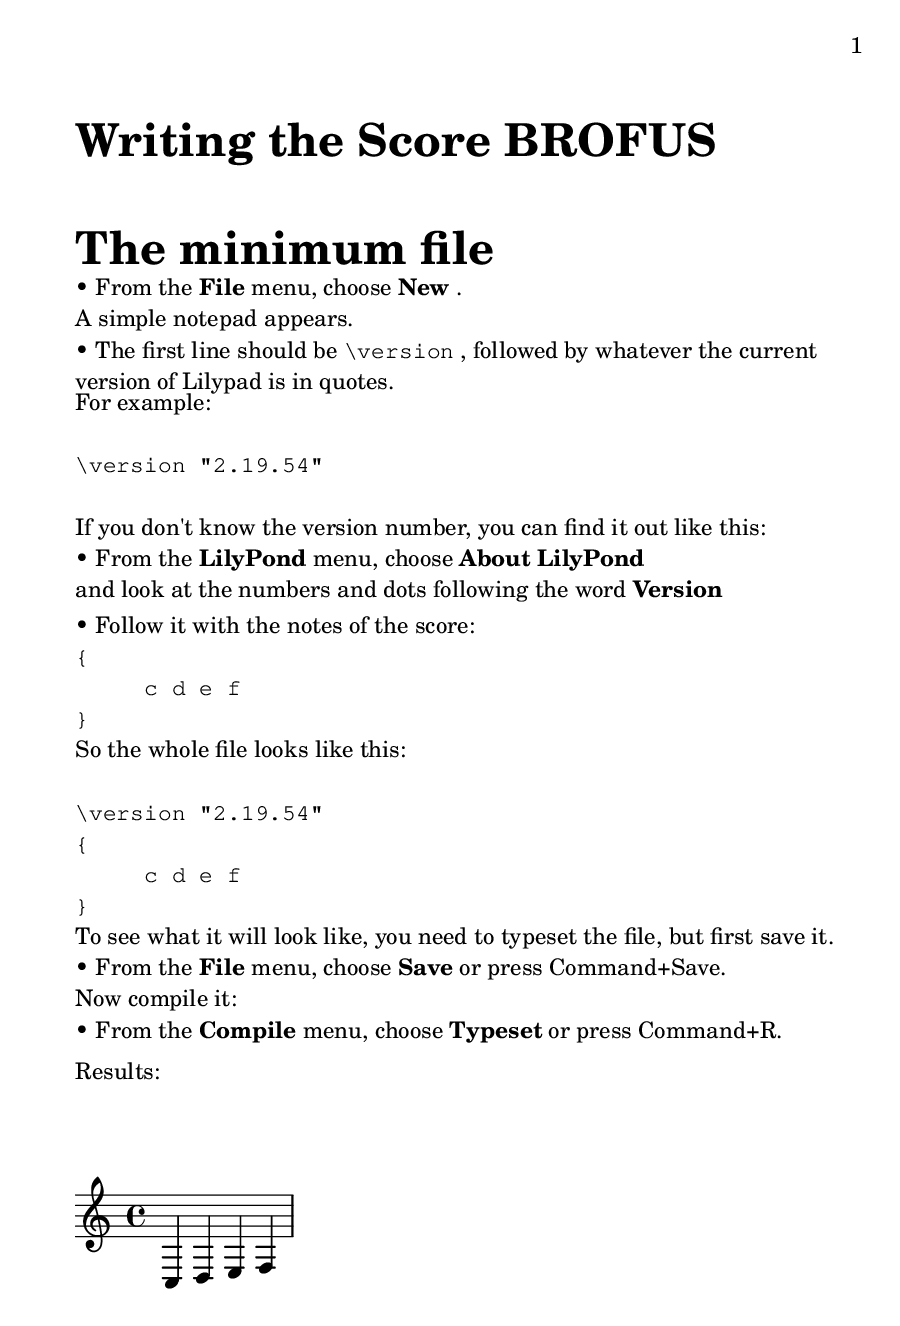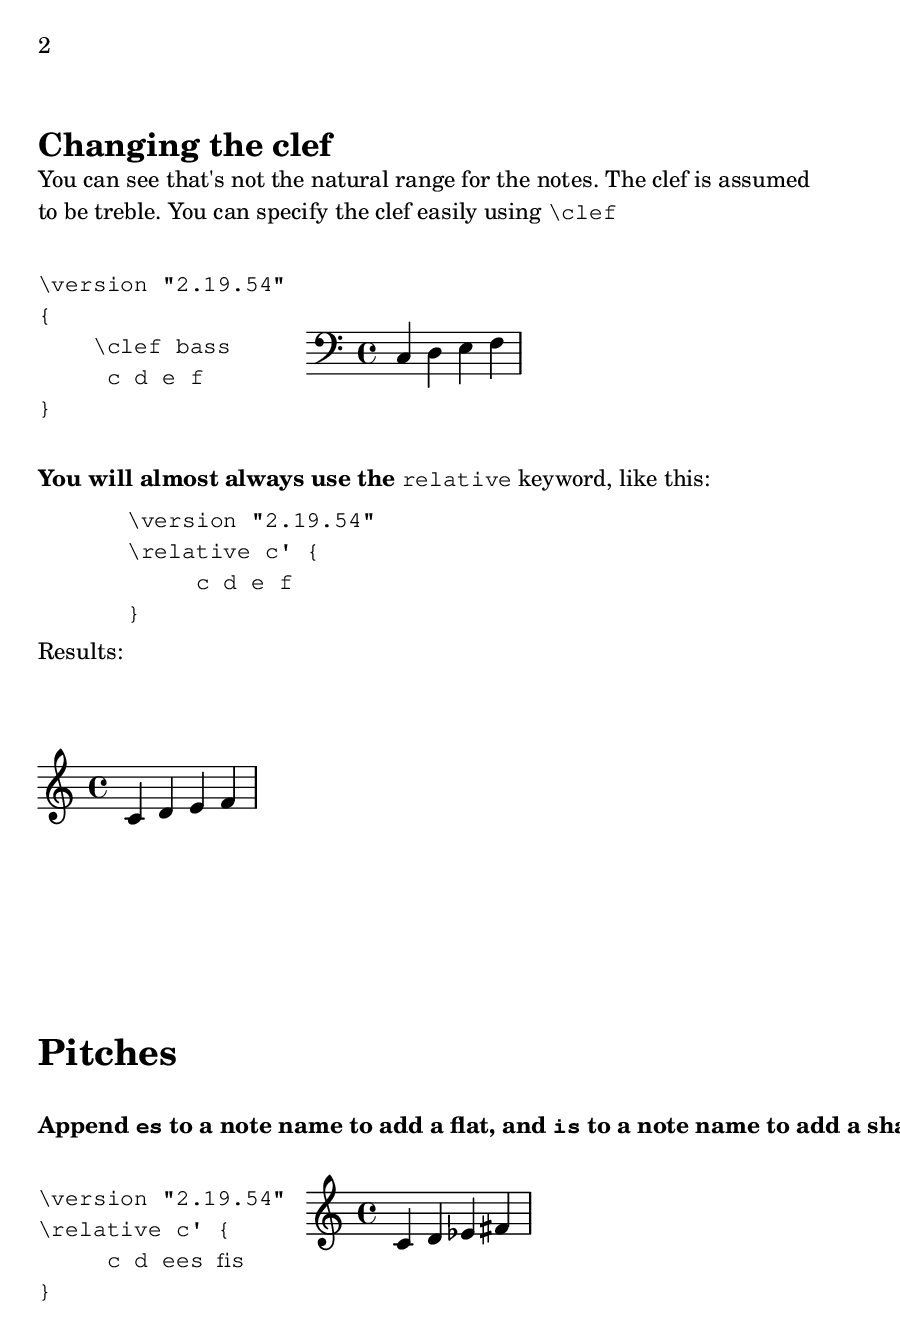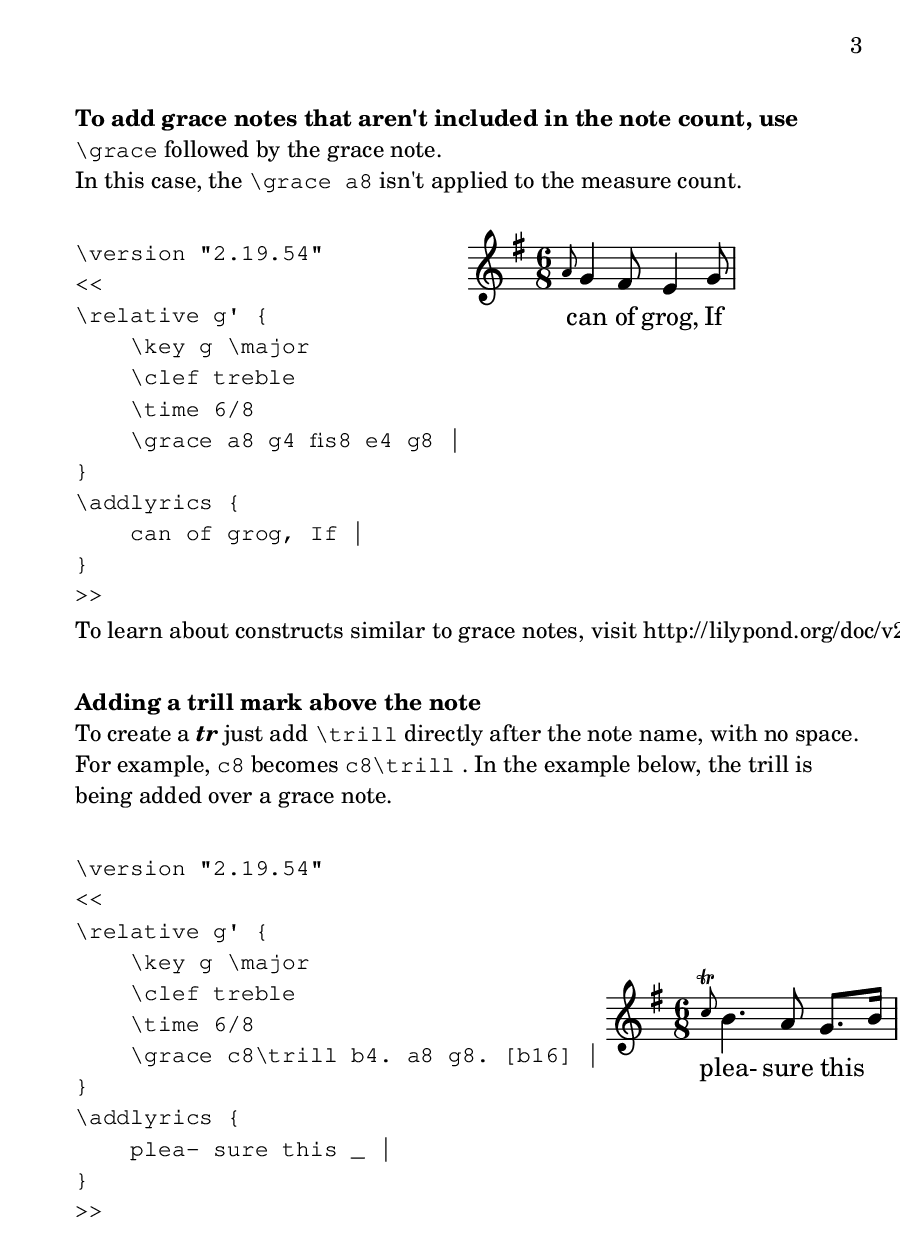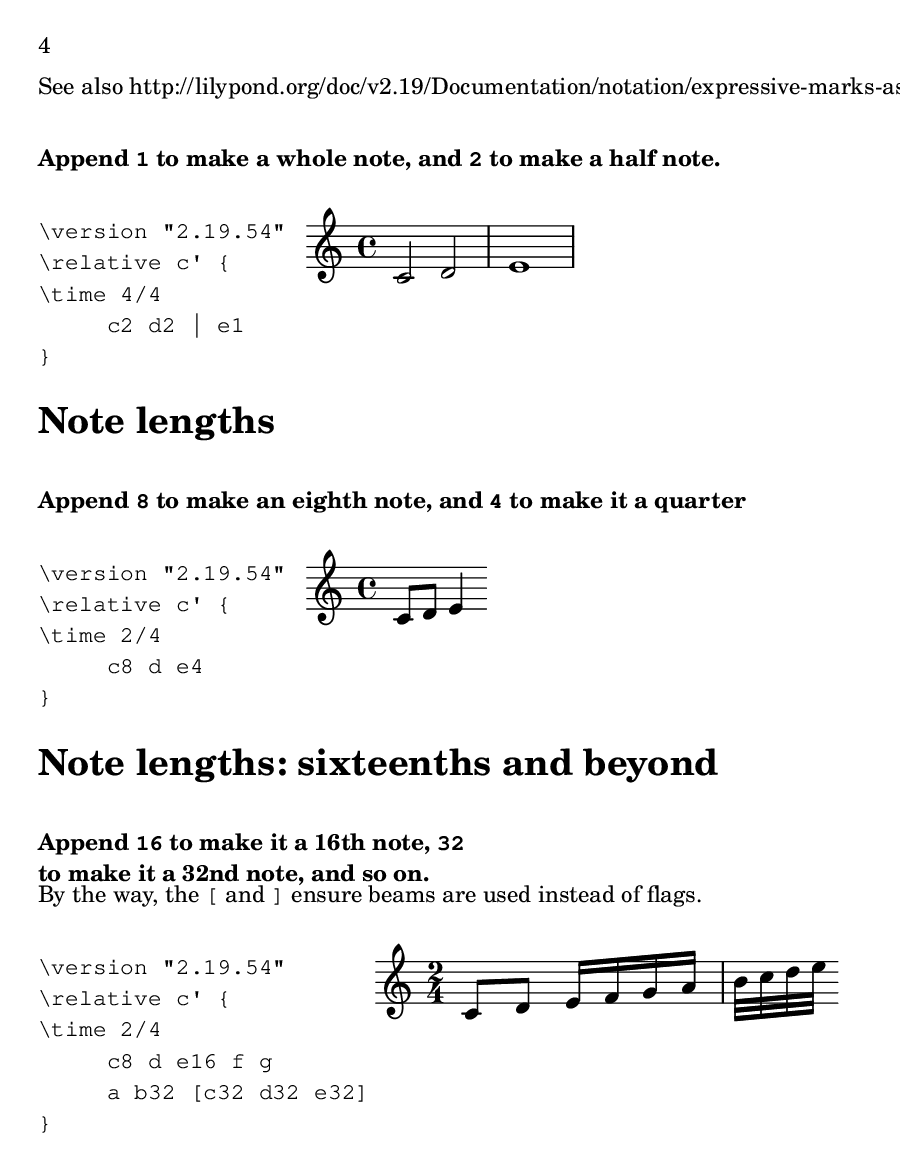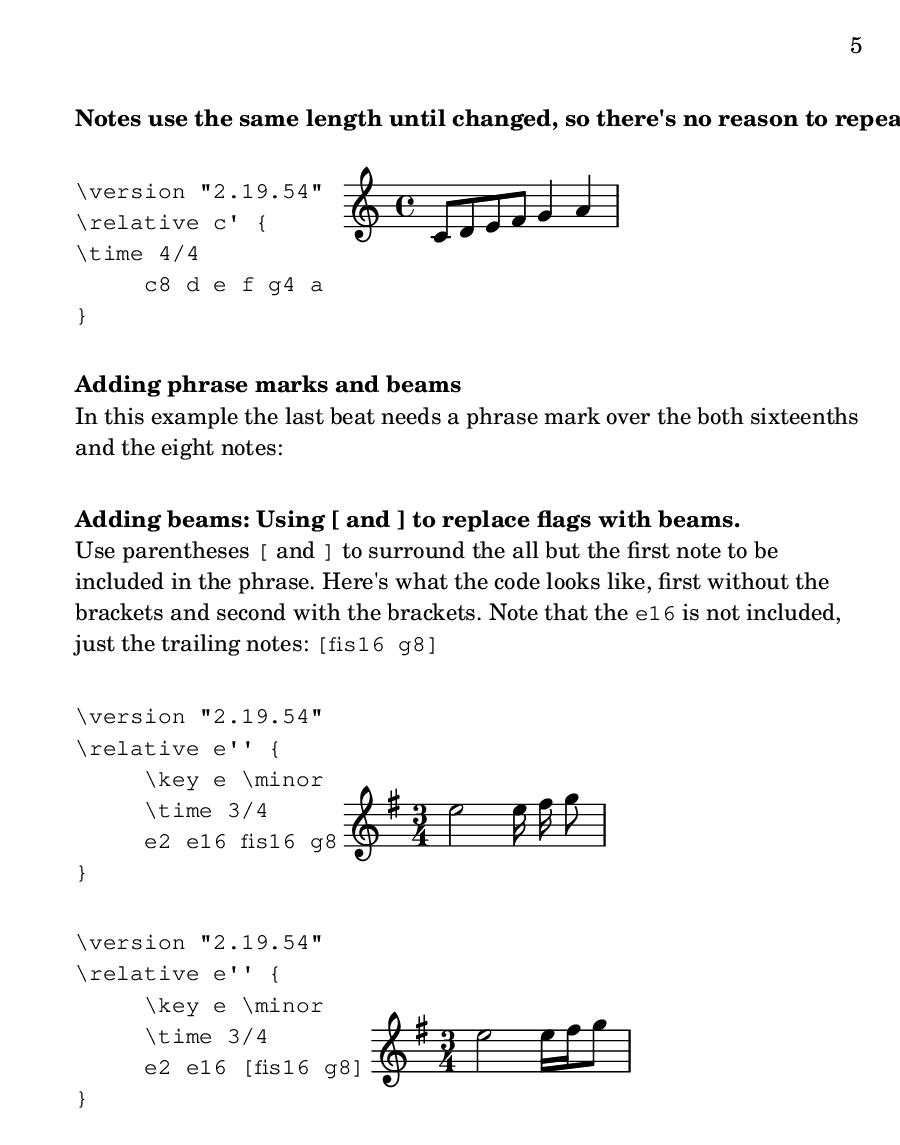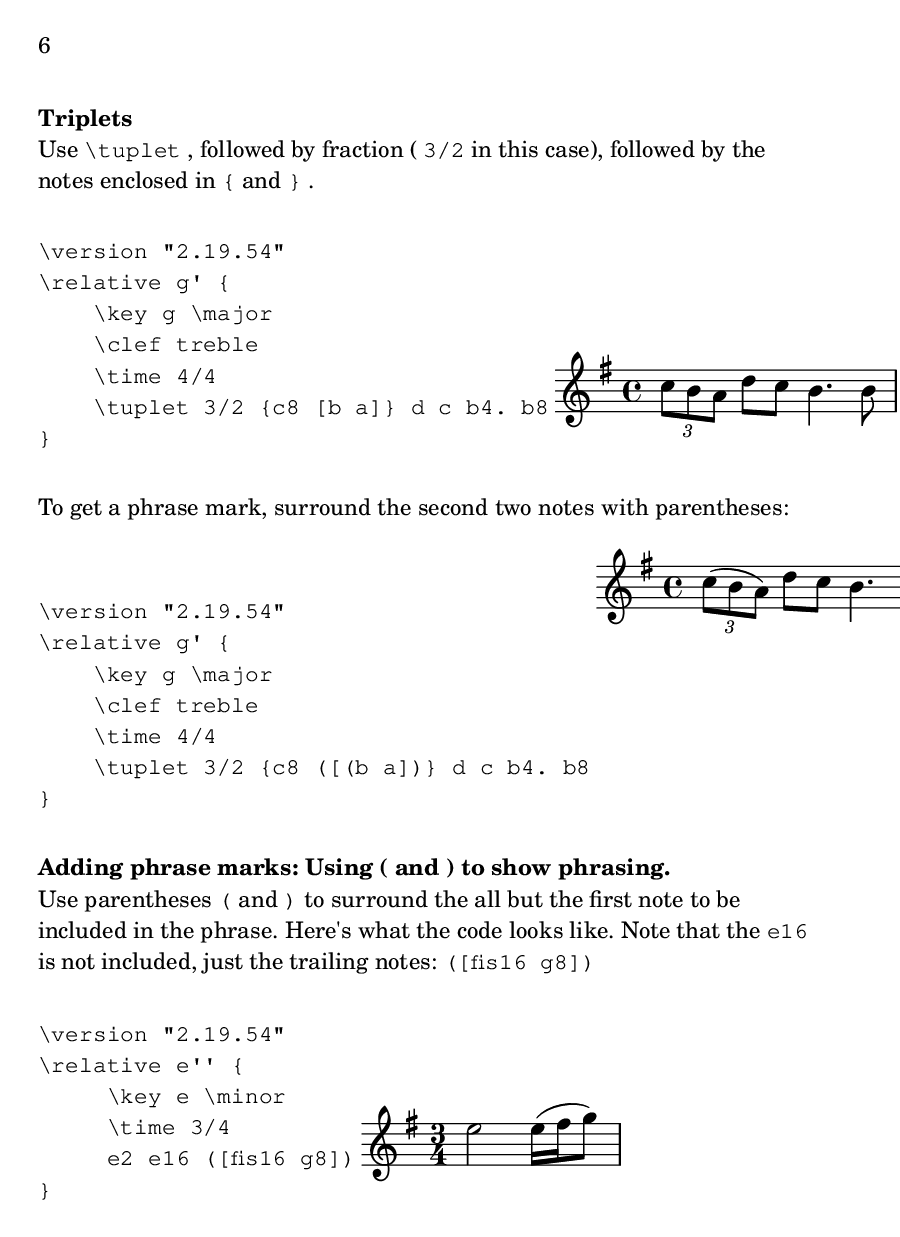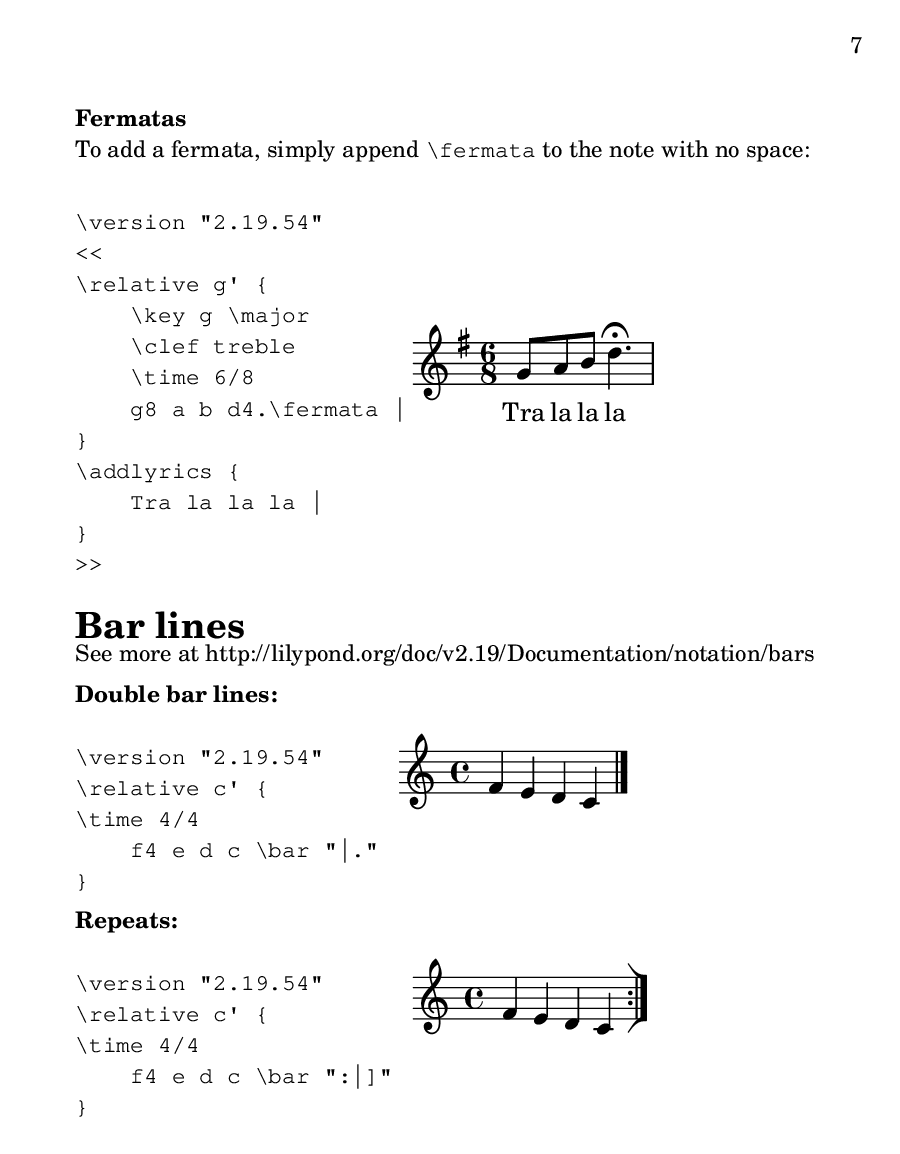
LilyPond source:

% Minimum Lilypad version required for the non-music variables feature
% Version of Lilypad used to create this file
\version "2.19.54" 

% Transcribed by Tom Campbell January-February 2017 

%{
From:

The American Musical Miscellany: A Collection of the Newest and Most Approved Songs, Set to Music

Published in Northampton Massachusetts, 1798

PDF version originally found at IMSLP
http://imslp.org/wiki/The_American_Musical_Miscellany_(Various)

Alternate lyrics:
http://quod.lib.umich.edu/e/evans/N28649.0001.001/1:80?rgn=div1;view=fulltext


N.B. This source best viewed in a monospace font because
to the right of the music markup are space-filled comments 
displaying the lyrics.

%}

% Bullet character
bulletChar = \markup { \char ##x2022 }
bullet = \markup { \char ##x2022 }


#(define-markup-command (headerOne layout props text) 
	(markup?)
 	"Create a level 1 header"
 	(interpret-markup layout props
		#{
			\markup {
				\fontsize #6
				\line \bold { #text }
				\vspace #3
			}
  		#}))

#(define-markup-command (headerTwo layout props text) 
	(markup?)
 	"Create a level 2 header"
 	(interpret-markup layout props
		#{
			\markup {
				\fontsize #3
				\line \bold { #text }
				\vspace #3
			}
  	#}))

#(define-markup-list-command (bulletParagraph layout props text) 
	(markup-list?)
	"Paragraph starting with a bullet-indicates action"
 	(interpret-markup-list layout props
		#{
			\markuplist {
				\concat {
					\bulletChar \hspace #1
					\wordwrap { #text }
				}
				\vspace #1
			}
  		#}))


#(define-markup-list-command (normalParagraph layout props text) 
	(markup-list?)
	"Normal explanatory paragraph"
 	(interpret-markup-list layout props
		#{
			\markuplist {
				\wordwrap { #text }
				\vspace #1
			}
  		#}))





% Because this is for a 6x9 book format,
% set default staff size to 14 points from the default, which is 20.
% All font sizes are derived from this number.
% This must be at the top level.
% #(set-global-staff-size 20)

% Most of this is gratefully stolen from Benjamin Bloomfield's
% incredible Collection of Christmas Carols:
% https://github.com/bbloomf/christmas-carols
\paper {
  % This has weird effects I need to understand better:
  % print-all-headers = ##t
  paper-height = 9\in
  paper-width = 6\in
  % Without this, first line of music is indented
  indent = #0

  % This seems to be responsible for the huge space between the 
  % Range section and the score.
  % It's a sort of flex system:
  % http://lilypond.org/doc/v2.19/Documentation/notation/flexible-vertical-spacing-paper-variables
%{
  system-system-spacing =
    #'((basic-distance . 5)    
       (minimum-distance . 0)
       (padding . -5)          
       (stretchability . 20)) 
%}

  ragged-last-bottom = ##f
  ragged-bottom = ##f
  two-sided = ##t
  inner-margin = 0.5\in
  outer-margin = 0.25\in
  top-margin = 0.25\in
  bottom-margin = 0.25\in
  first-page-number = #1
  print-first-page-number = ##t
%{
  headerLine = \markup{\override #'(font-name . "Garamond Premier Pro") "header line"}
  oddHeaderMarkup = \markup\fill-line{
     \override #'(font-name . "Garamond Premier Pro")\abs-fontsize #8.5
     \combine 
        \fill-line{"" \on-the-fly #print-page-number-check-first
        "odd header markup"
        }
        \fill-line{\headerLine}
  }
  evenHeaderMarkup = \markup {
     \override #'(font-name . "Garamond Premier Pro")\abs-fontsize #8.5
     \combine
        \on-the-fly #print-page-number-check-first
        "even header markup"
        \fill-line{\headerLine}
  }
%} 
}



%{ ***********************************
   * 
   * WRITING THE SCORE 1.
   * 
   *********************************** 
%}

\markup \headerOne  { "Writing the Score BROFUS" }


\markup {
	\vspace #1
	\column {
		 \headerOne { "The minimum file" } 
		\line {  { \bulletChar } "From the" \bold { File } "menu, choose" \bold "New". }
		"A simple notepad appears."

		\wordwrap {  { \bulletChar } "The first line should be" \typewriter { "\\version"}, followed by whatever the current version of Lilypad is in quotes. }
		"For example:"
		\line { " " }
		\typewriter {"\\version \"2.19.54\"" }
		\line { " " }

		"If you don't know the version number, you can find it out like this:"
		\wordwrap {  { \bulletChar } "From the" \bold { LilyPond } "menu, choose" \bold {About LilyPond} "and look at the numbers and dots following the word" \bold "Version" }
		\line { " " }
		\line {  { \bulletChar } "Follow it with the notes of the score:"}
		\typewriter {
         	"{"
         	"     c d e f"
         	"}"
		}
		"So the whole file looks like this:"
		\hspace #8 \column {
			\typewriter {
         		"\\version \"2.19.54\" "  
         		"{"
         		"     c d e f"
         		"}"
			}
		"To see what it will look like, you need to typeset the file, but first save it."
		\line {  { \bulletChar } "From the" \bold { File } "menu, choose" \bold "Save" or press Command+Save. }
		"Now compile it:" 
		\line {  { \bulletChar } "From the" \bold { Compile } "menu, choose" \bold "Typeset" or press Command+R. } 
		}
	}
}

\markup {
	\vspace #1
	\line { "Results:" }
}

{
	c d e f
}


%{ ***********************************
   * 
   * CHANGING THE CLEF
   * 
   ********************************* 
%}

\markup {
	\column {
		\headerTwo { "Changing the clef" }
		\wordwrap { 
			You can see that's not the natural range for the notes.
			The clef is assumed to be treble. You can specify the clef easily
			using \typewriter { "\\clef" }
		}
	}
}

\markup {
	\vspace #1
	\column {
		\hspace #8 \column \typewriter {
			"\\version \"2.19.54\" "  
			"{"
			"    \\clef bass"
			"     c d e f"
			"}"
		}
	}
	\column {
		\line { " " }
		\line { " " }
		\line { " " }
		\score {
			\absolute {
				\clef bass
				{ c d e f }
			}	
			
		}
	}	
}

\markup {
	\vspace #2
	\line \bold { "You will almost always use the" } 
	\typewriter {"relative"} {"keyword, like this:"}
}

\markup {
	\vspace #1
	\hspace #8 \column \typewriter {
         "\\version \"2.19.54\" "  
         "\\relative c' {"
         "     c d e f"
         "}"
	}
}

\markup {
	\vspace #1
	\line { "Results:" }
	\hspace #0
}

\relative c' {
	c d e f
}

%{ ***********************************
   * 
   * Sharps and flats
   * 
   ********************************* 
%}

\markup {
	\vspace #2
	\fontsize #4
	\line \bold { "Pitches" } 
}


\markup {
	\vspace #2
	\line 
	{   \bold { "Append" \typewriter {"es"} { "to a note name to add a flat,"}
		{"and"} \typewriter {"is"} {"to a note name to add a sharp"} }
	} 
}

\markup {
	\vspace #1
	\column {
		\hspace #8 \column \typewriter {
	         "\\version \"2.19.54\" "  
	         "\\relative c' {"
	         "     c d ees fis"
	         "}"
		}
	}
	\column {
		\line { " " }
		\score {
			\relative c' {
				c d ees fis
			}
		}
	}	
}

%{ ***********************************
   * 
   * Grace note
   * 
   ********************************* 
%}

\markup {
	\vspace #2
	\column {
		\wordwrap \bold { "To add grace notes that aren't included in the note count, use" } 
		\concat { \typewriter {"\\grace"} {" followed by the grace note." }}
		\wordwrap { 
		In this case, the \typewriter {"\\grace a8"} isn't applied to
		the measure count.
		}
	}
}


\markup {
	\vspace #1
	\column {
		\hspace #8 \column \typewriter {
			"\\version \"2.19.54\" "  
			"<<"
			"\\relative g' {"
			"    \\key g \\major"
			"    \\clef treble"
			"    \\time 6/8"
			"    \\grace a8 g4 fis8 e4 g8 |"
			"}"
			"\\addlyrics {"
			"    can of grog, If |"
			"}"
			">>"
		}
	}
	\column {
		\line { " " }
		\score {
			<<
			\relative g' {
				\key g \major
				\clef treble
				\time 6/8
				\grace a8 g4 fis8 e4 g8 |
			}
			\addlyrics {
				can of grog, If |
			}
			>>
		}
	}	
}

\markup {
	\vspace #1
	\line {"To learn about constructs similar to grace notes, visit http://lilypond.org/doc/v2.18/Documentation/notation/special-rhythmic-concerns"}
}
%{ ***********************************
   * 
   * Trill 1
   * 
   ********************************* 
%}

\markup {
	\vspace #2
	\column {
		\wordwrap \bold { "Adding a trill mark above the note" } 
		\wordwrap { 

			To create a { \bold \italic tr } just add
			\typewriter { "\\trill" } directly after the note name, 
			with no space. For example, \typewriter { "c8" } becomes
			 \typewriter { "c8\\trill" }. In the example below, the 
			trill is being added over a grace note.
		}

	}

}

\markup {
	\vspace #1
	\column {
		\hspace #8 \column \typewriter {
			"\\version \"2.19.54\" "  
			"<<"
			"\\relative g' {"
			"    \\key g \\major"
			"    \\clef treble"
			"    \\time 6/8"
			"    \\grace c8\\trill b4. a8 g8. [b16] |"
			"}"
			"\\addlyrics {"
			"    plea- sure this _ |"
			"}"
			">>"
		}
	}
	\column {
		\line { " " }
		\line { " " }
		\line { " " }
		\line { " " }
		\line { " " }
		\score {
			<<
			\relative g' {
				\key g \major
				\clef treble
				\time 6/8
				\grace c8\trill b4. a8 g8. [b16]  | 
			}
			\addlyrics {
				plea- sure this _ |
			}
			>>
		}
	}	
}

\markup {
	\vspace #1
	\line {"See also http://lilypond.org/doc/v2.19/Documentation/notation/expressive-marks-as-lines#trills"}
}

%{ ***********************************
   * 
   * Note length #1: Whole and half
   * 
   ********************************* 
%}

\markup {
	\vspace #2
	\line 
	{   \bold { "Append" \typewriter {"1"} { "to make a whole note,"}
		{"and"} \typewriter {"2"} {"to make a half note."} }
	} 
}

\markup {
	\vspace #1
	\column {
		\hspace #8 \column \typewriter {
			"\\version \"2.19.54\" "  
			"\\relative c' {"
			"\\time 4/4"
         	"     c2 d2 | e1"
 			"}"
		}
	}
	\column {
		\line { " " }
		\score {
			\relative c' {
			\time 4/4
				 c2 d2 | e1
			}
		}
	}	
}

%{ ***********************************
   * 
   * Note length #2: Quarters and eighths
   * 
   ********************************* 
%}

\markup {
	\vspace #2
	\fontsize #4
	\line \bold { "Note lengths" } 
}


\markup {
	\vspace #2
	\line 
	{   \bold { "Append" \typewriter {"8"} { "to make an eighth note,"}
		{"and"} \typewriter {"4"} {"to make it a quarter"} }
	} 
}

\markup {
	\vspace #1
	\column {
		\hspace #8 \column \typewriter {
			"\\version \"2.19.54\" "  
			"\\relative c' {"
			"\\time 2/4"
			"     c8 d e4"
			"}"
		}
	}
	\column {
		\line { " " }
		\score {
			\relative c' {
				c8 d e4
			}
		}
	}	
}

%{ ***********************************
   * 
   * Note length #3: Sixteenths, etc
   * 
   ********************************* 
%}

\markup {
	\vspace #2
	\fontsize #4
	\line \bold { "Note lengths: sixteenths and beyond" } 
}

\markup {
	\vspace #2
	\column {
		\wordwrap \bold { "Append" \typewriter 16 "to make it a 16th note," \typewriter 32 "to make it a 32nd note, and so on." }
		\wordwrap { "By the way, the" \typewriter [  and 
			\typewriter ] ensure beams are used instead of flags.  }
	}
}

\markup {
	\vspace #1
	\column {
		\hspace #8 \column \typewriter {
			"\\version \"2.19.54\" "  
			"\\relative c' {"
			"\\time 2/4"
			"     c8 d e16 f g"
			"     a b32 [c32 d32 e32]"
			"}"
		}
	}
	\column {
		\line { " " }
		\score {
			\relative c' {
			\time 2/4
				c8 d e16 f g
				a b32 [c32 d32 e32]
				
			}
		}
	}	
}


%{ ***********************************
   * 
   * Note length #4 : Repeat shortcut
   * 
   ********************************* 
%}

\markup {
	\vspace #2
	\line 
	{   \bold { "Notes use the same length until changed, so there's no reason to repeat them."}
		 
	} 
}

\markup {
	\vspace #1
	\column {
		\hspace #8 \column \typewriter {
			"\\version \"2.19.54\" "  
			"\\relative c' {"
			"\\time 4/4"
         	"     c8 d e f g4 a"
 			"}"
		}
	}
	\column {
		\line { " " }
		\score {
			\relative c' {
			\time 4/4
				c8 d e f g4 a
			}
		}
	}	
}

%{ ***********************************
   * 
   * Adding phrase marks INTRO
   * 
   *********************************** 
%}


\markup {
	\vspace #2
	\column {
		\line \bold { "Adding phrase marks and beams" } 
		\wordwrap { 
			In this example the last beat needs a phrase mark over the 
			both sixteenths and the eight notes:
		}
	}
}

%{ ***********************************
   * 
   * Adding beams
   * 
   *********************************** 
%}


\markup {
	\vspace #2
	\column {
		\wordwrap \bold { "Adding beams: Using [ and ] to replace flags with beams." } 
		\wordwrap { Use parentheses \typewriter {"["} and \typewriter {"]"} 		to surround the all but the first note to be included in the phrase. 		Here's what the code looks like, first without the brackets and
		second with the brackets. Note that the \typewriter {"e16"} is 		not included, just the trailing notes: \typewriter { "[fis16 g8]"}
		}
	}
}

\markup {
	\vspace #1
	\column {
		\hspace #8 \column \typewriter {
			"\\version \"2.19.54\" "  
			"\\relative e'' {"
			"     \\key e \\minor"
			"     \\time 3/4"
			"     e2 e16 fis16 g8"
			"}"
		}
	}
	\column {
		\line { " " }
		\line { " " }
		\line { " " }
		\line { " " }
		\score {
			\version "2.19.54" 
			\relative e'' { 
				\autoBeamOff	
				\key e \minor
				\time 3/4
				e2 e16 fis16 g8      
			}
		}
	}	
}


\markup {
	\vspace #1
	\column {
		\hspace #8 \column \typewriter {
			"\\version \"2.19.54\" "  
			"\\relative e'' {"
			"     \\key e \\minor"
			"     \\time 3/4"
			"     e2 e16 [fis16 g8]"
			"}"
		}
	}
	\column {
		\line { " " }
		\line { " " }
		\line { " " }
		\line { " " }
		\score {
			\version "2.19.54" 
			\relative e'' { 	
				\key e \minor
				\time 3/4
				e2 e16 [fis16 g8]      
			}
		}
	}	
}

%{ ***********************************
   * 
   * Triplets
   * 
   ********************************* 
%}


\markup {

	\vspace #2
	\column {
		\wordwrap \bold { "Triplets" } 
		\wordwrap { 
			Use \typewriter {"\\tuplet"}, followed by fraction
			 (\typewriter {"3/2"} in this case), followed by the notes
			enclosed in \typewriter {"{"} and \typewriter {"}"}.
		}
	}
}

\markup {
	\vspace #1
	\column {
		\hspace #8 \column \typewriter {
			"\\version \"2.19.54\" "  
			"\\relative g' {"
			"    \\key g \\major"
			"    \\clef treble"
			"    \\time 4/4"
			"    \\tuplet 3/2 {c8 [b a]} d c b4. b8"
			"}"
		}
	}
	\column {
		\line { " " }
		\line { " " }
		\line { " " }
		\line { " " }
		\line { " " }
		\score {
			\relative g' {
				\key g \major
				\clef treble
				\time 4/4
					\tuplet 3/2 {c8 [b a]} d c b4. b8 
			}
		}
	}	
}



%{ ***********************************
   * 
   * Triplets with phrase marks
   * 
   ********************************* 
%}


\markup {

	\vspace #2
	\column {
		%\wordwrap \bold { "Triplets" } 
		\wordwrap  { 
			"To get a phrase mark, surround the second two notes with parentheses:" 
		} 
	}
}

\markup {
	\vspace #2
	\column {
		\hspace #8 \column \typewriter {
			"\\version \"2.19.54\" "  
			"\\relative g' {"
			"    \\key g \\major"
			"    \\clef treble"
			"    \\time 4/4"
			"    \\tuplet 3/2 {c8 ([(b a])} d c b4. b8"
			"}"
		}
	}
	\column {
		\score {
			\relative g' {
				\key g \major
				\clef treble
				\time 4/4
					\tuplet 3/2 {c8 ([(b a])} d c b4. b8 
			}
		}
	}	
}




%{ ***********************************
   * 
   * Adding phrase marks
   * 
   *********************************** 
%}


\markup {
	\vspace #2
	\column {
		\wordwrap \bold { "Adding phrase marks: Using ( and ) to show phrasing." } 
		\wordwrap { Use parentheses \typewriter {"("} and \typewriter {")"} 		to surround the all but the first note to be included in the phrase. 		Here's what the code looks like. Note that the \typewriter {"e16"} is 		not included, just the trailing notes: \typewriter { "([fis16 g8])"}
		}
	}
}


\markup {
	\vspace #1
	\column {
		\hspace #8 \column \typewriter {
			"\\version \"2.19.54\" "  
			"\\relative e'' {"
			"     \\key e \\minor"
			"     \\time 3/4"
			"     e2 e16 ([fis16 g8])"
			"}"
		}
	}
	\column {
		\line { " " }
		\line { " " }
		\line { " " }
		\line { " " }
		\score {
			\version "2.19.54" 
			\relative e'' { 	
				\key e \minor
				\time 3/4
				e2 e16 ([fis16 g8])      
			}
		}
	}	
}



%{ ***********************************
   * 
   * FERMATA
   * 
   ********************************* 
%}

\markup {

	\vspace #2
	\column {
		\wordwrap \bold { "Fermatas" } 
		\wordwrap { 
			To add a fermata, simply append
			\typewriter {"\\fermata"} to the note with no space: 
		}
		
	}
}

\markup {
	\vspace #1
	\column {
		\hspace #8 \column \typewriter {
			"\\version \"2.19.54\" "  
			"<<"
			"\\relative g' {"
			"    \\key g \\major"
			"    \\clef treble"
			"    \\time 6/8"
			"    g8 a b d4.\\fermata |"
			"}"
			"\\addlyrics {"
			"    Tra la la la |"
			"}"
			">>"
		}
	}
	\column {
		\line { " " }
		\line { " " }
		\line { " " }
		\line { " " }
		\line { " " }
		\score {
			<<
			\relative g' {
				\key g \major
				\clef treble
				\time 6/8
				g8 a b d4.\fermata |
			}
			\addlyrics {
				Tra la la la |
			}
			>>
		}
	}	
}

%{ ***********************************
   * 
   * BAR LINES AND REPEATS
   * 
   ********************************* 
%}
% http://lilypond.org/doc/v2.19/Documentation/notation/bars


\markup {
	\vspace #2
	\fontsize #4
	\line \bold { "Bar lines" } 
}



\markup {
	\column{
		\line { "See more at http://lilypond.org/doc/v2.19/Documentation/notation/bars" }
	}
}


\markup {
	\vspace #1
	\column { \bold { "Double bar lines:"}		 
		\hspace #8 \column \typewriter {
			"\\version \"2.19.54\" "  
			"\\relative c' {"
			"\\time 4/4"
            "    f4 e d c \\bar \"|.\" "
 			"}"
		}
	}
	\column {
		\line { " " }
		\line { " " }
	 	\score {
			\relative c' {
			\time 4/4
				f4 e d c \bar "|."
			}
		}
	}	
}

\markup {
	\vspace #1
	\column {\bold { "Repeats:"}		 
		\hspace #8 \column \typewriter {
			"\\version \"2.19.54\" "  
			"\\relative c' {"
			"\\time 4/4"
            "    f4 e d c \\bar \":|]\" "
 			"}"
		}
	}
	\column {
		\line { " " }
		\line { " " }
		\score {
			\relative c' {
			\time 4/4
				f4 e d c \bar ":|]"
			}
		}
	}	
}

 






